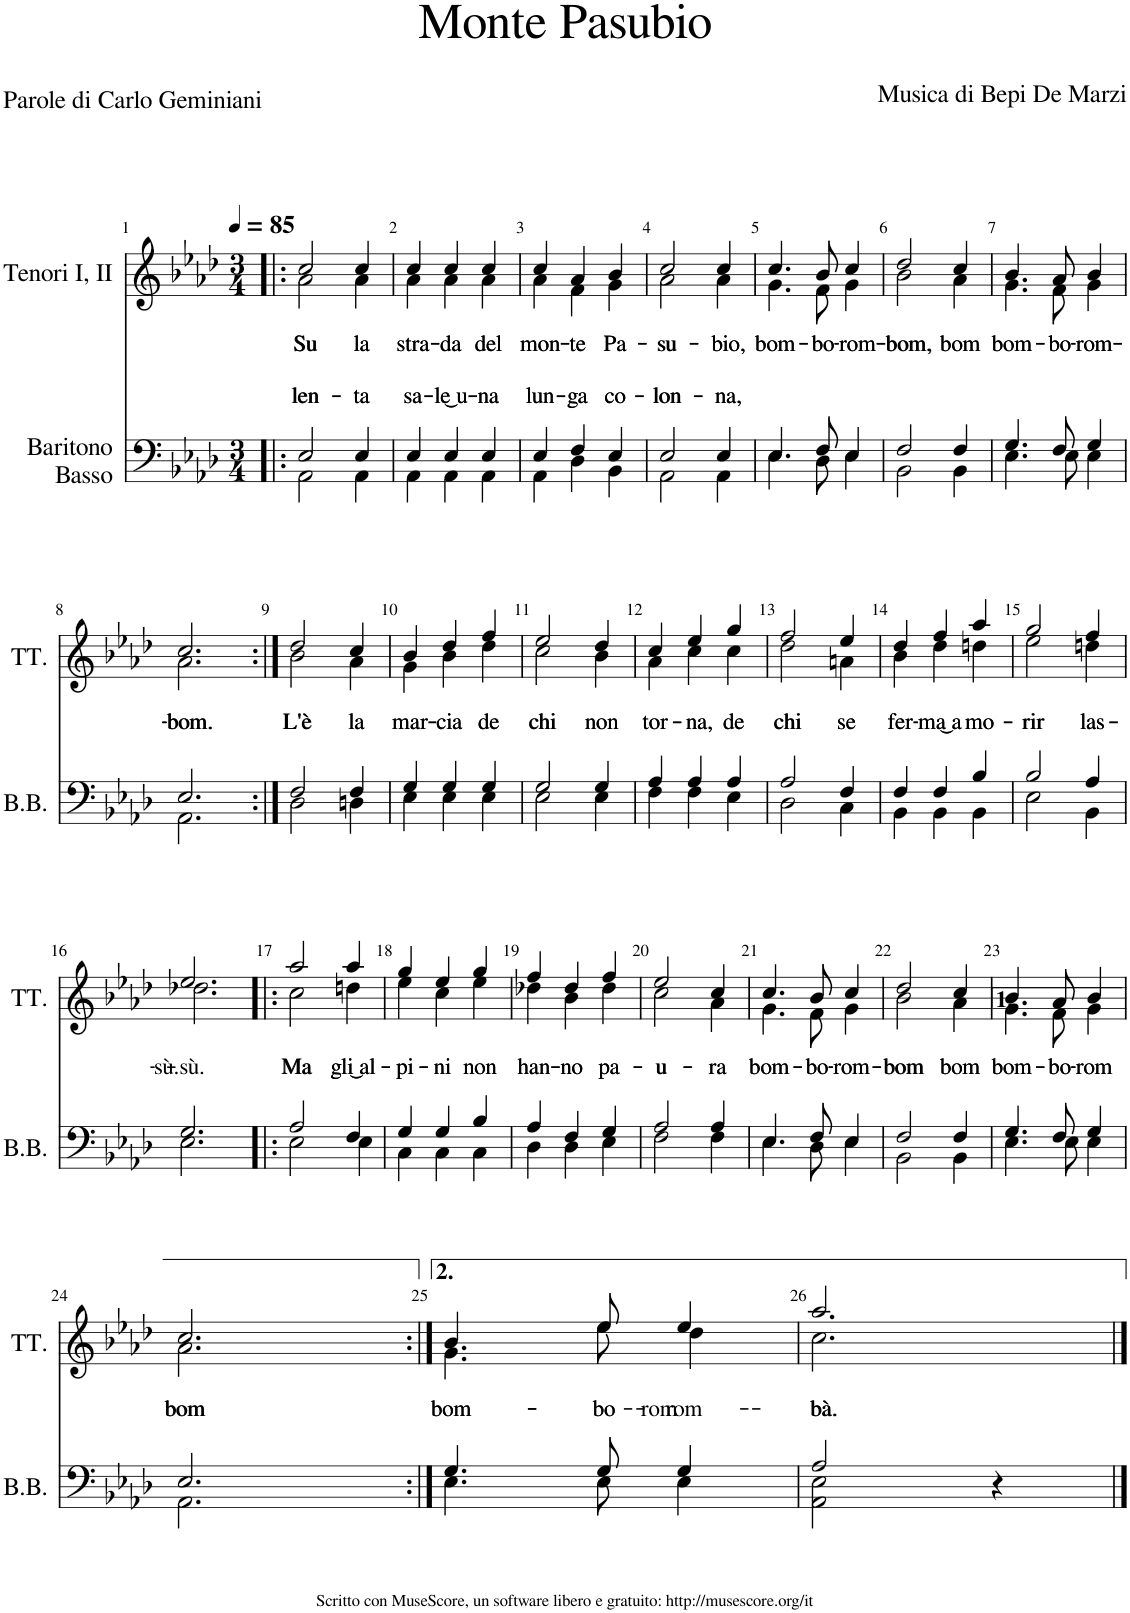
**kern	**kern	**text	**text
*part2	*part1	*part1	*part1
*staff2	*staff1	*staff1	*staff1
*I"Baritono Basso	*I"Tenori I, II	*	*
*I'B.B.	*	*	*
*clefF4	*clefG2	*	*
*k[b-e-a-d-]	*k[b-e-a-d-]	*	*
*M3/4	*M3/4	*	*
*MM85	*MM85	*	*
=1!|:	=1!|:	=1!|:	=1!|:
*^	*	*	*
!	!	!	!LO:LY:b	!LO:LY:b
*	*	*^	*	*
!	!	!	!	!LO:LY:b	!LO:LY:b
2E-/	2AA-\	2cc/	2a-\	Su	len-
!	!	!	!	!LO:LY:b	!LO:LY:b
!	!	!	!	!LO:LY:b	!LO:LY:b
4E-/	4AA-\	4cc/	4a-\	la	-ta
=2	=2	=2	=2	=2	=2
!	!	!	!	!LO:LY:b	!LO:LY:b
!	!	!	!	!LO:LY:b	!LO:LY:b
4E-/	4AA-\	4cc/	4a-\	stra-	sa-
!	!	!	!	!LO:LY:b	!LO:LY:b
!	!	!	!	!LO:LY:b	!LO:LY:b
4E-/	4AA-\	4cc/	4a-\	-da	le͜ u-
!	!	!	!	!LO:LY:b	!LO:LY:b
!	!	!	!	!LO:LY:b	!LO:LY:b
4E-/	4AA-\	4cc/	4a-\	del	-na
=3	=3	=3	=3	=3	=3
!	!	!	!	!LO:LY:b	!LO:LY:b
!	!	!	!	!LO:LY:b	!LO:LY:b
4E-/	4AA-\	4cc/	4a-\	mon-	lun-
!	!	!	!	!LO:LY:b	!LO:LY:b
!	!	!	!	!LO:LY:b	!LO:LY:b
4F/	4D-\	4a-/	4f\	-te	-ga
!	!	!	!	!LO:LY:b	!LO:LY:b
!	!	!	!	!LO:LY:b	!LO:LY:b
4E-/	4BB-\	4b-/	4g\	Pa-	co-
=4	=4	=4	=4	=4	=4
!	!	!	!	!LO:LY:b	!LO:LY:b
!	!	!	!	!LO:LY:b	!LO:LY:b
2E-/	2AA-\	2cc/	2a-\	-su-	-lon-
!	!	!	!	!LO:LY:b	!LO:LY:b
!	!	!	!	!LO:LY:b	!LO:LY:b
4E-/	4AA-\	4cc/	4a-\	-bio,	-na,
=5	=5	=5	=5	=5	=5
!	!	!	!	!LO:LY:b	!
!	!	!	!	!LO:LY:b	!
4.E-/	4.E-\	4.cc/	4.g\	bom-	.
!	!	!	!	!LO:LY:b	!
!	!	!	!	!LO:LY:b	!
8F/	8D-\	8b-/	8f\	-bo-	.
!	!	!	!	!LO:LY:b	!
!	!	!	!	!LO:LY:b	!
4E-/	4E-\	4cc/	4g\	-rom-	.
=6	=6	=6	=6	=6	=6
!	!	!	!	!LO:LY:b	!
!	!	!	!	!LO:LY:b	!
2F/	2BB-\	2dd-/	2b-\	-bom,	.
!	!	!	!	!LO:LY:b	!
!	!	!	!	!LO:LY:b	!
4F/	4BB-\	4cc/	4a-\	bom	.
=7	=7	=7	=7	=7	=7
!	!	!	!	!LO:LY:b	!
!	!	!	!	!LO:LY:b	!
4.G/	4.E-\	4.b-/	4.g\	bom-	.
!	!	!	!	!LO:LY:b	!
!	!	!	!	!LO:LY:b	!
8F/	8E-\	8a-/	8f\	-bo-	.
!	!	!	!	!LO:LY:b	!
!	!	!	!	!LO:LY:b	!
4G/	4E-\	4b-/	4g\	-rom-	.
!!LO:LB:g=z	!!
=8	=8	=8	=8	=8	=8
!	!	!	!	!LO:LY:b	!
!	!	!	!	!LO:LY:b	!
2.E-/	2.AA-\	2.cc/	2.a-\	-bom.	.
=9:|!	=9:|!	=9:|!	=9:|!	=9:|!	=9:|!
!	!	!	!	!LO:LY:b	!
!	!	!	!	!LO:LY:b	!
2F/	2D-\	2dd-/	2b-\	L'è	.
!	!	!	!	!LO:LY:b	!
!	!	!	!	!LO:LY:b	!
4F/	4Dn\	4cc/	4a-\	la	.
=10	=10	=10	=10	=10	=10
!	!	!	!	!LO:LY:b	!
!	!	!	!	!LO:LY:b	!
4G/	4E-\	4b-/	4g\	mar-	.
!	!	!	!	!LO:LY:b	!
!	!	!	!	!LO:LY:b	!
4G/	4E-\	4dd-/	4b-\	-cia	.
!	!	!	!	!LO:LY:b	!
!	!	!	!	!LO:LY:b	!
4G/	4E-\	4ff/	4dd-\	de	.
=11	=11	=11	=11	=11	=11
!	!	!	!	!LO:LY:b	!
!	!	!	!	!LO:LY:b	!
2G/	2E-\	2ee-/	2cc\	chi	.
!	!	!	!	!LO:LY:b	!
!	!	!	!	!LO:LY:b	!
4G/	4E-\	4dd-/	4b-\	non	.
=12	=12	=12	=12	=12	=12
!	!	!	!	!LO:LY:b	!
!	!	!	!	!LO:LY:b	!
4A-/	4F\	4cc/	4a-\	tor-	.
!	!	!	!	!LO:LY:b	!
!	!	!	!	!LO:LY:b	!
4A-/	4F\	4ee-/	4cc\	-na,	.
!	!	!	!	!LO:LY:b	!
!	!	!	!	!LO:LY:b	!
4A-/	4E-\	4gg/	4cc\	de	.
=13	=13	=13	=13	=13	=13
!	!	!	!	!LO:LY:b	!
!	!	!	!	!LO:LY:b	!
2A-/	2D-\	2ff/	2dd-\	chi	.
!	!	!	!	!LO:LY:b	!
!	!	!	!	!LO:LY:b	!
4F/	4C\	4ee-/	4an\	se	.
=14	=14	=14	=14	=14	=14
!	!	!	!	!LO:LY:b	!
!	!	!	!	!LO:LY:b	!
4F/	4BB-\	4dd-/	4b-\	fer-	.
!	!	!	!	!LO:LY:b	!
!	!	!	!	!LO:LY:b	!
4F/	4BB-\	4ff/	4dd-\	-ma͜ a	.
!	!	!	!	!LO:LY:b	!
!	!	!	!	!LO:LY:b	!
4B-/	4BB-\	4aa-/	4ddn\	mo-	.
=15	=15	=15	=15	=15	=15
!	!	!	!	!LO:LY:b	!
!	!	!	!	!LO:LY:b	!
2B-/	2E-\	2gg/	2ee-\	-rir	.
!	!	!	!	!LO:LY:b	!
!	!	!	!	!LO:LY:b	!
4A-/	4BB-\	4ff/	4ddn\	las-	.
!!LO:LB:g=z	!!
=16	=16	=16	=16	=16	=16
!	!	!	!	!LO:LY:b	!
!	!	!	!	!LO:LY:b	!
2.G/	2.E-\	2.ee-/	2.dd-X\	-sù.	.
=17!|:	=17!|:	=17!|:	=17!|:	=17!|:	=17!|:
!	!	!	!	!LO:LY:b	!
!	!	!	!	!LO:LY:b	!
2A-/	2E-\	2aa-/	2cc\	Ma	.
!	!	!	!	!LO:LY:b	!
!	!	!	!	!LO:LY:b	!
4F/	4E-\	4aa-/	4ddn\	gli͜ al-	.
=18	=18	=18	=18	=18	=18
!	!	!	!	!LO:LY:b	!
!	!	!	!	!LO:LY:b	!
4G/	4C\	4gg/	4ee-\	-pi-	.
!	!	!	!	!LO:LY:b	!
!	!	!	!	!LO:LY:b	!
4G/	4C\	4ee-/	4cc\	-ni	.
!	!	!	!	!LO:LY:b	!
!	!	!	!	!LO:LY:b	!
4B-/	4C\	4gg/	4ee-\	non	.
=19	=19	=19	=19	=19	=19
!	!	!	!	!LO:LY:b	!
!	!	!	!	!LO:LY:b	!
4A-/	4D-\	4ff/	4dd-X\	han-	.
!	!	!	!	!LO:LY:b	!
!	!	!	!	!LO:LY:b	!
4F/	4D-\	4dd-/	4b-\	-no	.
!	!	!	!	!LO:LY:b	!
!	!	!	!	!LO:LY:b	!
4G/	4E-\	4ff/	4dd-\	pa-	.
=20	=20	=20	=20	=20	=20
!	!	!	!	!LO:LY:b	!
!	!	!	!	!LO:LY:b	!
2A-/	2F\	2ee-/	2cc\	-u-	.
!	!	!	!	!LO:LY:b	!
!	!	!	!	!LO:LY:b	!
4A-/	4F\	4cc/	4a-\	-ra	.
=21	=21	=21	=21	=21	=21
!	!	!	!	!LO:LY:b	!
!	!	!	!	!LO:LY:b	!
4.E-/	4.E-\	4.cc/	4.g\	bom-	.
!	!	!	!	!LO:LY:b	!
!	!	!	!	!LO:LY:b	!
8F/	8D-\	8b-/	8f\	-bo-	.
!	!	!	!	!LO:LY:b	!
!	!	!	!	!LO:LY:b	!
4E-/	4E-\	4cc/	4g\	-rom-	.
=22	=22	=22	=22	=22	=22
!	!	!	!	!LO:LY:b	!
!	!	!	!	!LO:LY:b	!
2F/	2BB-\	2dd-/	2b-\	-bom	.
!	!	!	!	!LO:LY:b	!
!	!	!	!	!LO:LY:b	!
4F/	4BB-\	4cc/	4a-\	bom	.
=23	=23	=23	=23	=23	=23
!	!	!	!	!LO:LY:b	!
!	!	!	!	!LO:LY:b	!
4.G/	4.E-\	4.b-/	4.g\	bom-	.
!	!	!	!	!LO:LY:b	!
!	!	!	!	!LO:LY:b	!
8F/	8E-\	8a-/	8f\	-bo-	.
!	!	!	!	!LO:LY:b	!
!	!	!	!	!LO:LY:b	!
4G/	4E-\	4b-/	4g\	-rom	.
!!LO:LB:g=z	!!
=24	=24	=24	=24	=24	=24
!	!	!	!	!LO:LY:b	!
!	!	!	!	!LO:LY:b	!
2.E-/	2.AA-\	2.cc/	2.a-\	bom	.
=25:|!	=25:|!	=25:|!	=25:|!	=25:|!	=25:|!
!	!	!	!	!LO:LY:b	!
!	!	!	!	!LO:LY:b	!
4.G/	4.E-\	4.b-/	4.g\	bom-	.
!	!	!	!	!LO:LY:b	!
!	!	!	!	!LO:LY:b	!
8G/	8E-\	8ee-/	8ee-\	-bo-	.
!	!	!	!	!LO:LY:b	!
!	!	!	!	!LO:LY:b	!
4G/	4E-\	4ee-/	4dd-\	-rom-	.
=26	=26	=26	=26	=26	=26
!	!	!	!	!LO:LY:b	!
!	!	!	!	!LO:LY:b	!
2A-/	2AA-\ 2E-\	2.aa-/	2.cc\	-bà.	.
4r	4ryy	.	.	.	.
*v	*v	*	*	*	*
*	*v	*v	*	*
==	==	==	==
*-	*-	*-	*-
